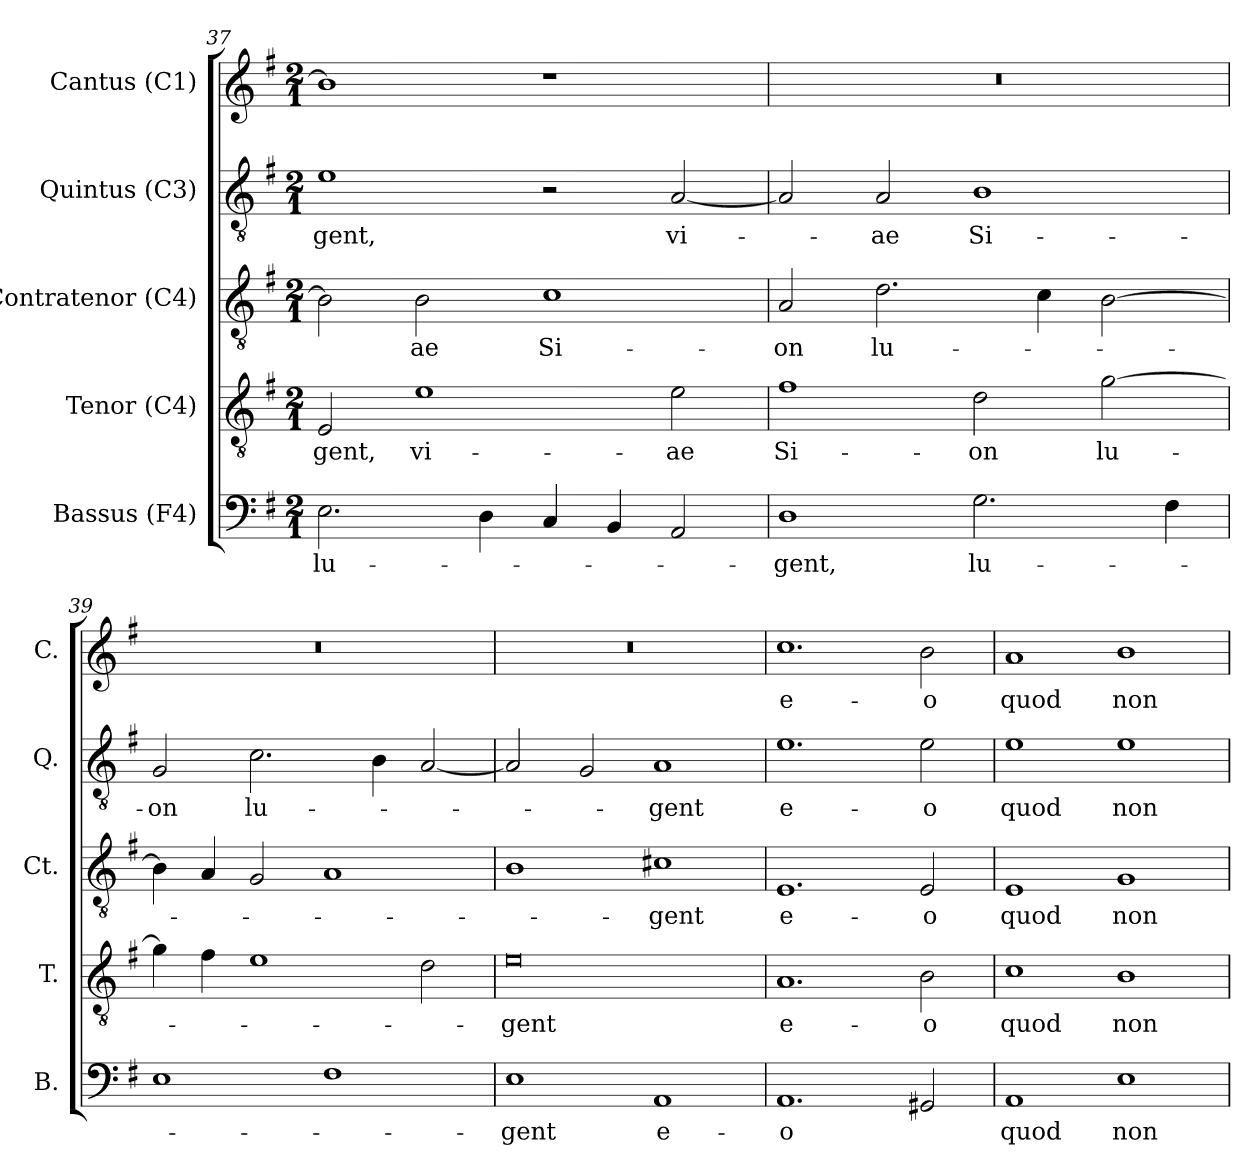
**kern	**text	**kern	**text	**kern	**text	**kern	**text	**kern	**text
*part5	*part5	*part4	*part4	*part3	*part3	*part2	*part2	*part1	*part1
*staff5	*staff5	*staff4	*staff4	*staff3	*staff3	*staff2	*staff2	*staff1	*staff1
*I"Bassus (F4)	*	*I"Tenor (C4)	*	*I"Contratenor (C4)	*	*I"Quintus (C3)	*	*I"Cantus (C1)	*
*I'B.	*	*I'T.	*	*I'Ct.	*	*I'Q.	*	*I'C.	*
*clefF4	*	*clefGv2	*	*clefGv2	*	*clefGv2	*	*clefG2	*
*	*	*	*	*ITrd7c12	*	*	*	*	*
*k[f#]	*	*k[f#]	*	*k[f#]	*	*k[f#]	*	*k[f#]	*
*G:	*	*G:	*	*G:	*	*G:	*	*G:	*
*M2/1	*	*M2/1	*	*M2/1	*	*M2/1	*	*M2/1	*
=37	=37	=37	=37	=37	=37	=37	=37	=37	=37
!	!LO:LY:b:color=#000000	!	!	!	!	!	!	!	!
!	!	!	!LO:LY:b:color=#000000	!	!	!	!	!	!
!	!	!	!	!	!	!	!LO:LY:b:color=#000000	!	!
2.Ei\	lu-	2Ei/	-gent,	2BBi\]	.	1ei	-gent,	1bi]	.
!	!	!	!LO:LY:b:color=#000000	!	!	!	!	!	!
!	!	!	!	!	!LO:LY:b:color=#000000	!	!	!	!
.	.	1ei	vi-	2BBi\	-ae	.	.	.	.
4Di\	.	.	.	.	.	.	.	.	.
!	!	!	!	!	!LO:LY:b:color=#000000	!	!	!	!
4Ci/	.	.	.	1Ci	Si-	2r	.	1r	.
4BBi/	.	.	.	.	.	.	.	.	.
!	!	!	!LO:LY:b:color=#000000	!	!	!	!	!	!
!	!	!	!	!	!	!	!LO:LY:b:color=#000000	!	!
2AAi/	.	2ei\	-ae	.	.	[2Ai/	vi-	.	.
=38	=38	=38	=38	=38	=38	=38	=38	=38	=38
!	!LO:LY:b:color=#000000	!	!	!	!	!	!	!	!
!	!	!	!LO:LY:b:color=#000000	!	!	!	!	!	!
!	!	!	!	!	!LO:LY:b:color=#000000	!	!	!LO:N:vis=1	!
1Di	-gent,	1f#i	Si-	2AAi/	-on	2Ai/]	.	0r	.
!	!	!	!	!	!LO:LY:b:color=#000000	!	!	!	!
!	!	!	!	!	!	!	!LO:LY:b:color=#000000	!	!
.	.	.	.	2.Di\	lu-	2Ai/	-ae	.	.
!	!LO:LY:b:color=#000000	!	!	!	!	!	!	!	!
!	!	!	!LO:LY:b:color=#000000	!	!	!	!	!	!
!	!	!	!	!	!	!	!LO:LY:b:color=#000000	!	!
2.Gi\	lu-	2di\	-on	.	.	1Bi	Si-	.	.
.	.	.	.	4Ci\	.	.	.	.	.
!	!	!	!LO:LY:b:color=#000000	!	!	!	!	!	!
.	.	[2gi\	lu-	[2BBi\	.	.	.	.	.
4F#i\	.	.	.	.	.	.	.	.	.
=39	=39	=39	=39	=39	=39	=39	=39	=39	=39
!	!	!	!	!	!	!	!LO:LY:b:color=#000000	!LO:N:vis=1	!
1Ei	.	4gi\]	.	4BBi\]	.	2Gi/	-on	0r	.
.	.	4f#i\	.	4AAi/	.	.	.	.	.
!	!	!	!	!	!	!	!LO:LY:b:color=#000000	!	!
.	.	1ei	.	2GGi/	.	2.ci\	lu-	.	.
1F#i	.	.	.	1AAi	.	.	.	.	.
.	.	.	.	.	.	4Bi\	.	.	.
.	.	2di\	.	.	.	[2Ai/	.	.	.
!!LO:LB:g=z
=40	=40	=40	=40	=40	=40	=40	=40	=40	=40
!	!LO:LY:b:color=#000000	!	!	!	!	!	!	!	!
!	!	!	!LO:LY:b:color=#000000	!	!	!	!	!LO:N:vis=1	!
1Ei	-gent	0ei	-gent	1BBi	.	2Ai/]	.	0r	.
.	.	.	.	.	.	2Gi/	.	.	.
!	!LO:LY:b:color=#000000	!	!	!	!	!	!	!	!
!	!	!	!	!	!LO:LY:b:color=#000000	!	!	!	!
!	!	!	!	!	!	!	!LO:LY:b:color=#000000	!	!
1AAi	e-	.	.	1C#Xi	-gent	1Ai	-gent	.	.
=41	=41	=41	=41	=41	=41	=41	=41	=41	=41
!	!LO:LY:b:color=#000000	!	!	!	!	!	!	!	!
!	!	!	!LO:LY:b:color=#000000	!	!	!	!	!	!
!	!	!	!	!	!LO:LY:b:color=#000000	!	!	!	!
!	!	!	!	!	!	!	!LO:LY:b:color=#000000	!	!
!	!	!	!	!	!	!	!	!	!LO:LY:b:color=#000000
1.AAi	-o	1.Ai	e-	1.EEi	e-	1.ei	e-	1.cci	e-
!	!	!	!LO:LY:b:color=#000000	!	!	!	!	!	!
!	!	!	!	!	!LO:LY:b:color=#000000	!	!	!	!
!	!	!	!	!	!	!	!LO:LY:b:color=#000000	!	!
!	!	!	!	!	!	!	!	!	!LO:LY:b:color=#000000
2GG#Xi/	.	2Bi\	-o	2EEi/	-o	2ei\	-o	2bi\	-o
=42	=42	=42	=42	=42	=42	=42	=42	=42	=42
!	!LO:LY:b:color=#000000	!	!	!	!	!	!	!	!
!	!	!	!LO:LY:b:color=#000000	!	!	!	!	!	!
!	!	!	!	!	!LO:LY:b:color=#000000	!	!	!	!
!	!	!	!	!	!	!	!LO:LY:b:color=#000000	!	!
!	!	!	!	!	!	!	!	!	!LO:LY:b:color=#000000
1AAi	quod	1ci	quod	1EEi	quod	1ei	quod	1ai	quod
!	!LO:LY:b:color=#000000	!	!	!	!	!	!	!	!
!	!	!	!LO:LY:b:color=#000000	!	!	!	!	!	!
!	!	!	!	!	!LO:LY:b:color=#000000	!	!	!	!
!	!	!	!	!	!	!	!LO:LY:b:color=#000000	!	!
!	!	!	!	!	!	!	!	!	!LO:LY:b:color=#000000
1Ei	non	1Bi	non	1GGi	non	1ei	non	1bi	non
=	=	=	=	=	=	=	=	=	=
*-	*-	*-	*-	*-	*-	*-	*-	*-	*-
